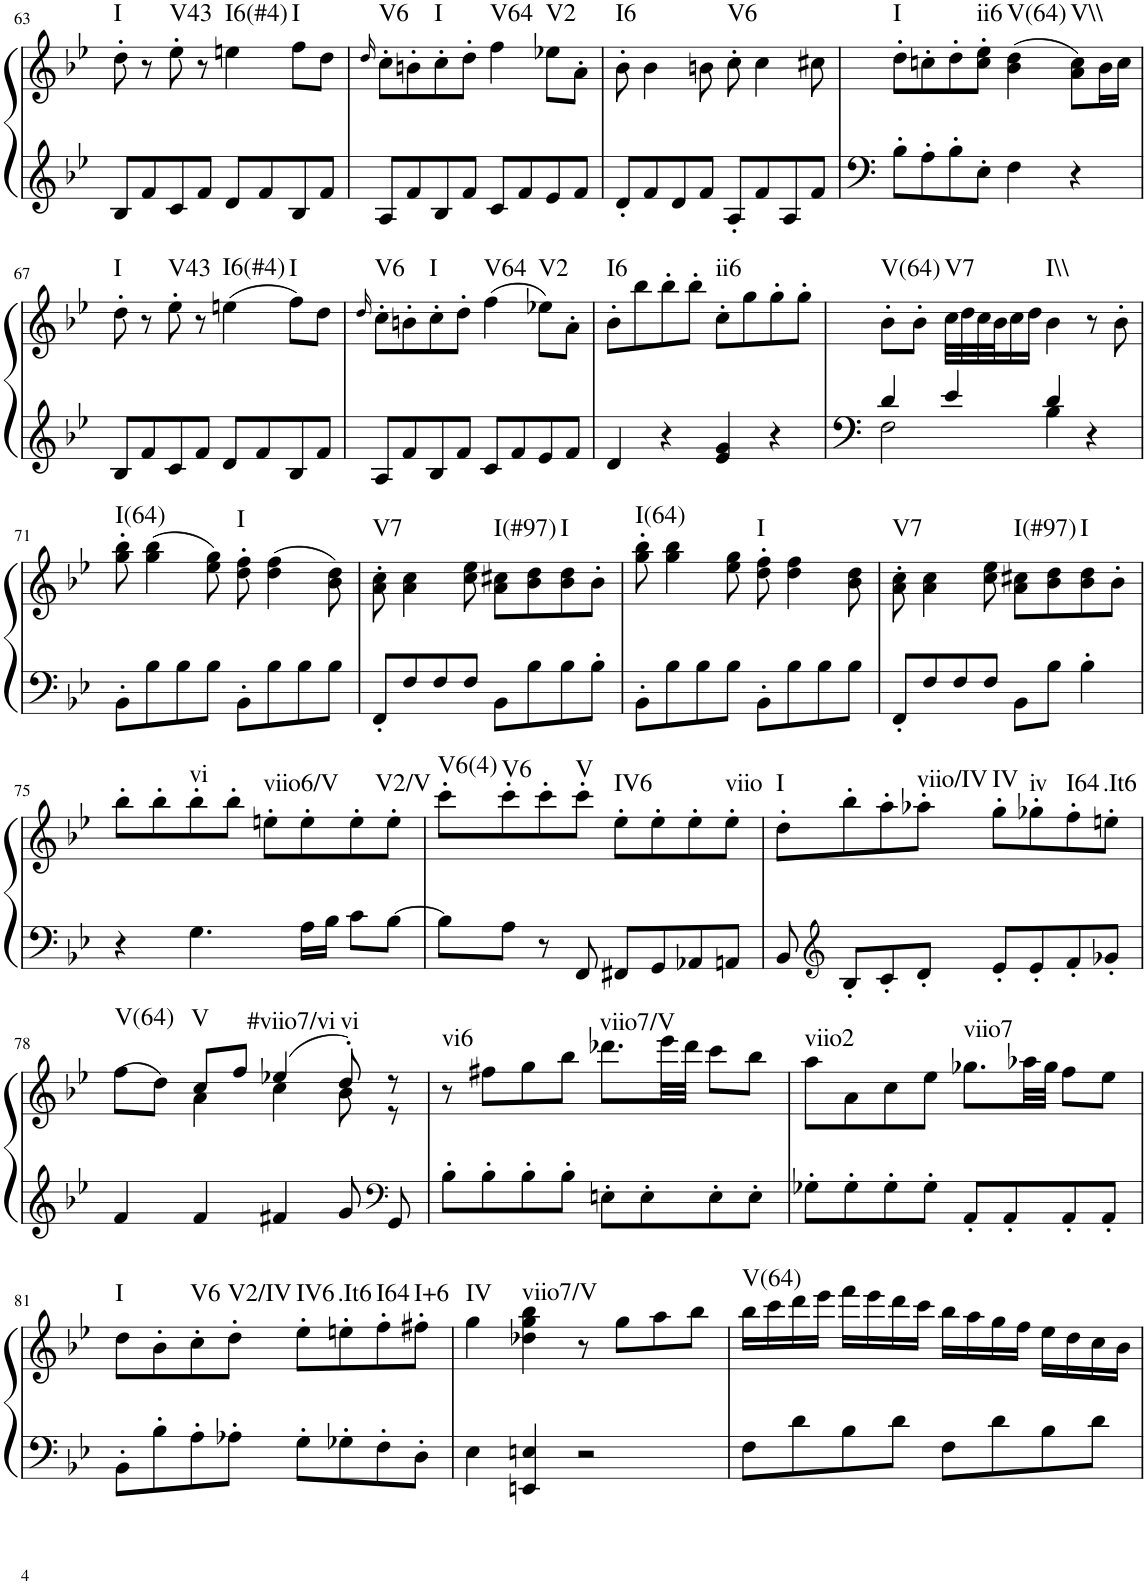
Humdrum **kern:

**kern	**kern	**harte
*part1	*part1	*part1
*staff2	*staff1	*
*I"Piano, Piano right	*	*
*I'Pno.	*	*
!!LO:PB:g=z
*clefF4	*clefG2	*
*k[b-e-]	*k[b-e-]	*
*M4/4	*M4/4	*
=63	=63	=63
!	!	!LO:H:kt=I
8B-/L	8dd'\	N
8f/	8r	.
!	!	!LO:H:kt=V43
8c/	8ee-'\	N
8f/J	8r	.
!	!	!LO:H:kt=I6(#4)
8d/L	4een\	N
8f/	.	.
!	!	!LO:H:kt=I
8B-/	8ff\L	N
8f/J	8dd\J	.
=64	=64	=64
.	16qdd/	.
!	!	!LO:H:kt=V6
8A/L	8cc'\L	N
8f/	8bn'\	.
!	!	!LO:H:kt=I
8B-/	8cc'\	N
8f/J	8dd'\J	.
!	!	!LO:H:kt=V64
8c/L	4ff\	N
8f/	.	.
!	!	!LO:H:kt=V2
8e-/	8ee-X\L	N
8f/J	8a'\J	.
=65	=65	=65
!	!	!LO:H:kt=I6
8d'/L	8b-'\	N
8f/	4b-\	.
8d/	.	.
8f/J	8bn\	.
!	!	!LO:H:kt=V6
8A'/L	8cc'\	N
8f/	4cc\	.
8A/	.	.
8f/J	8cc#X\	.
=66	=66	=66
!	!	!LO:H:kt=I
8B-'\L	8dd'\L	N
8A'\	8ccn'\	.
8B-'\	8dd'\	.
!	!	!LO:H:kt=ii6
8E-'\J	8cc\' 8ee-\'J	N
!	!	!LO:H:kt=V(64)
4F\	(4b-\ 4dd\	N
!	!	!LO:H:kt=V\\
4r	8a\ 8cc\L)	N
.	16b-\L	.
.	16cc\JJ	.
!!LO:LB:g=z
=67	=67	=67
!	!	!LO:H:kt=I
8B-/L	8dd'\	N
8f/	8r	.
!	!	!LO:H:kt=V43
8c/	8ee-'\	N
8f/J	8r	.
!	!	!LO:H:kt=I6(#4)
8d/L	(4een\	N
8f/	.	.
!	!	!LO:H:kt=I
8B-/	8ff\L)	N
8f/J	8dd\J	.
=68	=68	=68
.	16qdd/	.
!	!	!LO:H:kt=V6
8A/L	8cc'\L	N
8f/	8bn'\	.
!	!	!LO:H:kt=I
8B-/	8cc'\	N
8f/J	8dd'\J	.
!	!	!LO:H:kt=V64
8c/L	(4ff\	N
8f/	.	.
!	!	!LO:H:kt=V2
8e-/	8ee-X\L)	N
8f/J	8a'\J	.
=69	=69	=69
!	!	!LO:H:kt=I6
4d/	8b-'\L	N
.	8bb-\	.
4r	8bb-'\	.
.	8bb-'\J	.
!	!	!LO:H:kt=ii6
4e-/ 4g/	8cc'\L	N
.	8gg\	.
4r	8gg'\	.
.	8gg'\J	.
=70	=70	=70
*^	*	*
!	!	!	!LO:H:kt=V(64)
4d/	2F\	8b-'\L	N
.	.	8b-'\J	.
!	!	!	!LO:H:kt=V7
4e-/	.	32cc\LLL	N
.	.	32dd\	.
.	.	32cc\	.
.	.	32b-\J	.
.	.	16cc\	.
.	.	16dd\JJ	.
!	!	!	!LO:H:kt=I\\
4d/	4B-\	4b-\	N
4r	4ryy	8r	.
.	.	8b-'\	.
*v	*v	*	*
!!LO:LB:g=z
=71	=71	=71
!	!	!LO:H:kt=I(64)
8BB-'\L	8gg\' 8bb-\'	N
8B-\	(4gg\ 4bb-\	.
8B-\	.	.
8B-\J	8ee-\ 8gg\)	.
!	!	!LO:H:kt=I
8BB-'\L	8dd\' 8ff\'	N
8B-\	(4dd\ 4ff\	.
8B-\	.	.
8B-\J	8b-\ 8dd\)	.
=72	=72	=72
!	!	!LO:H:kt=V7
8FF'/L	8a\' 8cc\'	N
8F/	4a\ 4cc\	.
8F/	.	.
8F/J	8cc\ 8ee-\	.
!	!	!LO:H:kt=I(#97)
8BB-\L	8a\ 8cc#X\L	N
8B-\	8b-\ 8dd\	.
!	!	!LO:H:kt=I
8B-\	8b-\ 8dd\	N
8B-'\J	8b-'\J	.
=73	=73	=73
!	!	!LO:H:kt=I(64)
8BB-'\L	8gg\' 8bb-\'	N
8B-\	4gg\ 4bb-\	.
8B-\	.	.
8B-\J	8ee-\ 8gg\	.
!	!	!LO:H:kt=I
8BB-'\L	8dd\' 8ff\'	N
8B-\	4dd\ 4ff\	.
8B-\	.	.
8B-\J	8b-\ 8dd\	.
=74	=74	=74
!	!	!LO:H:kt=V7
8FF'/L	8a\' 8cc\'	N
8F/	4a\ 4cc\	.
8F/	.	.
8F/J	8cc\ 8ee-\	.
!	!	!LO:H:kt=I(#97)
8BB-\L	8a\ 8cc#X\L	N
8B-\J	8b-\ 8dd\	.
!	!	!LO:H:kt=I
4B-'\	8b-\ 8dd\	N
.	8b-'\J	.
!!LO:LB:g=z
=75	=75	=75
4r	8bb-'\L	.
.	8bb-'\	.
!	!	!LO:H:kt=vi
4.G\	8bb-'\	N
.	8bb-'\J	.
!	!	!LO:H:kt=viio6/V
.	8een'\L	N
16A\LL	8ee'\	.
16B-\JJ	.	.
8c\L	8ee'\	.
!	!	!LO:H:kt=V2/V
[8B-\J	8ee'\J	N
=76	=76	=76
!	!	!LO:H:kt=V6(4)
8B-\L]	8ccc'\L	N
!	!	!LO:H:kt=V6
8A\J	8ccc'\	N
8r	8ccc'\	.
!	!	!LO:H:kt=V
8FF/	8ccc'\J	N
!	!	!LO:H:kt=IV6
8FF#X/L	8ee-'\L	N
8GG/	8ee-'\	.
8AA-X/	8ee-'\	.
!	!	!LO:H:kt=viio
8AAn/J	8ee-'\J	N
=77	=77	=77
!	!	!LO:H:kt=I
8BB-/	8dd'\L	N
*clefG2	*	*
8B-'/L	8bb-'\	.
8c'/	8aa'\	.
!	!	!LO:H:kt=viio/IV
8d'/J	8aa-X'\J	N
!	!	!LO:H:kt=IV
8e-'/L	8gg'\L	N
!	!	!LO:H:kt=iv
8e-'/	8gg-X'\	N
!	!	!LO:H:kt=I64
8f'/	8ff'\	N
!	!	!LO:H:kt=.It6
8g-X'/J	8een'\J	N
!!LO:LB:g=z
=78	=78	=78
*	*^	*
!	!	!	!LO:H:kt=V(64)
4f/	(8ff\L	4ryy	N
.	8dd\J)	.	.
!	!	!	!LO:H:kt=V
4f/	8cc/L	4a\	N
.	8ff/J	.	.
!	!	!	!LO:H:kt=#viio7/vi
4f#X/	(4ee-X/	4cc\	N
!	!	!	!LO:H:kt=vi
8g/	8dd'/)	8b-\	N
*clefF4	*	*	*
8GG/	8r	8r	.
=79	=79	=79	=79
!	!	!	!LO:H:kt=vi6
*	*v	*v	*
8B-'\L	8r	N
8B-'\	8ff#X\L	.
8B-'\	8gg\	.
8B-'\J	8bb-\J	.
!	!	!LO:H:kt=viio7/V
8En'\L	8.ddd-X\L	N
8E'\	.	.
.	32eee-\LL	.
.	32ddd-\JJJ	.
8E'\	8ccc\L	.
8E'\J	8bb-\J	.
=80	=80	=80
!	!	!LO:H:kt=viio2
8G-X'\L	8aa\L	N
8G-'\	8a\	.
8G-'\	8cc\	.
8G-'\J	8ee-\J	.
!	!	!LO:H:kt=viio7
8AA'/L	8.gg-X\L	N
8AA'/	.	.
.	32aa-X\LL	.
.	32gg-\JJJ	.
8AA'/	8ff\L	.
8AA'/J	8ee-\J	.
!!LO:LB:g=z
=81	=81	=81
!	!	!LO:H:kt=I
8BB-'\L	8dd\L	N
8B-'\	8b-'\	.
!	!	!LO:H:kt=V6
8A'\	8cc'\	N
!	!	!LO:H:kt=V2/IV
8A-X'\J	8dd'\J	N
!	!	!LO:H:kt=IV6
8G'\L	8ee-'\L	N
!	!	!LO:H:kt=.It6
8G-X'\	8een'\	N
!	!	!LO:H:kt=I64
8F'\	8ff'\	N
!	!	!LO:H:kt=I+6
8D'\J	8ff#X'\J	N
=82	=82	=82
!	!	!LO:H:kt=IV
4E-\	4gg\	N
!	!	!LO:H:kt=viio7/V
4EEn/ 4En/	4dd-X\ 4gg\ 4bb-\	N
2r	8r	.
.	8gg\L	.
.	8aa\	.
.	8bb-\J	.
=83	=83	=83
!	!	!LO:H:kt=V(64)
8F\L	16bb-\LL	N
.	16ccc\	.
8d\	16ddd\	.
.	16eee-\JJ	.
8B-\	16fff\LL	.
.	16eee-\	.
8d\J	16ddd\	.
.	16ccc\JJ	.
8F\L	16bb-\LL	.
.	16aa\	.
8d\	16gg\	.
.	16ff\JJ	.
8B-\	16ee-\LL	.
.	16dd\	.
8d\J	16cc\	.
.	16b-\JJ	.
=	=	=
*-	*-	*-
